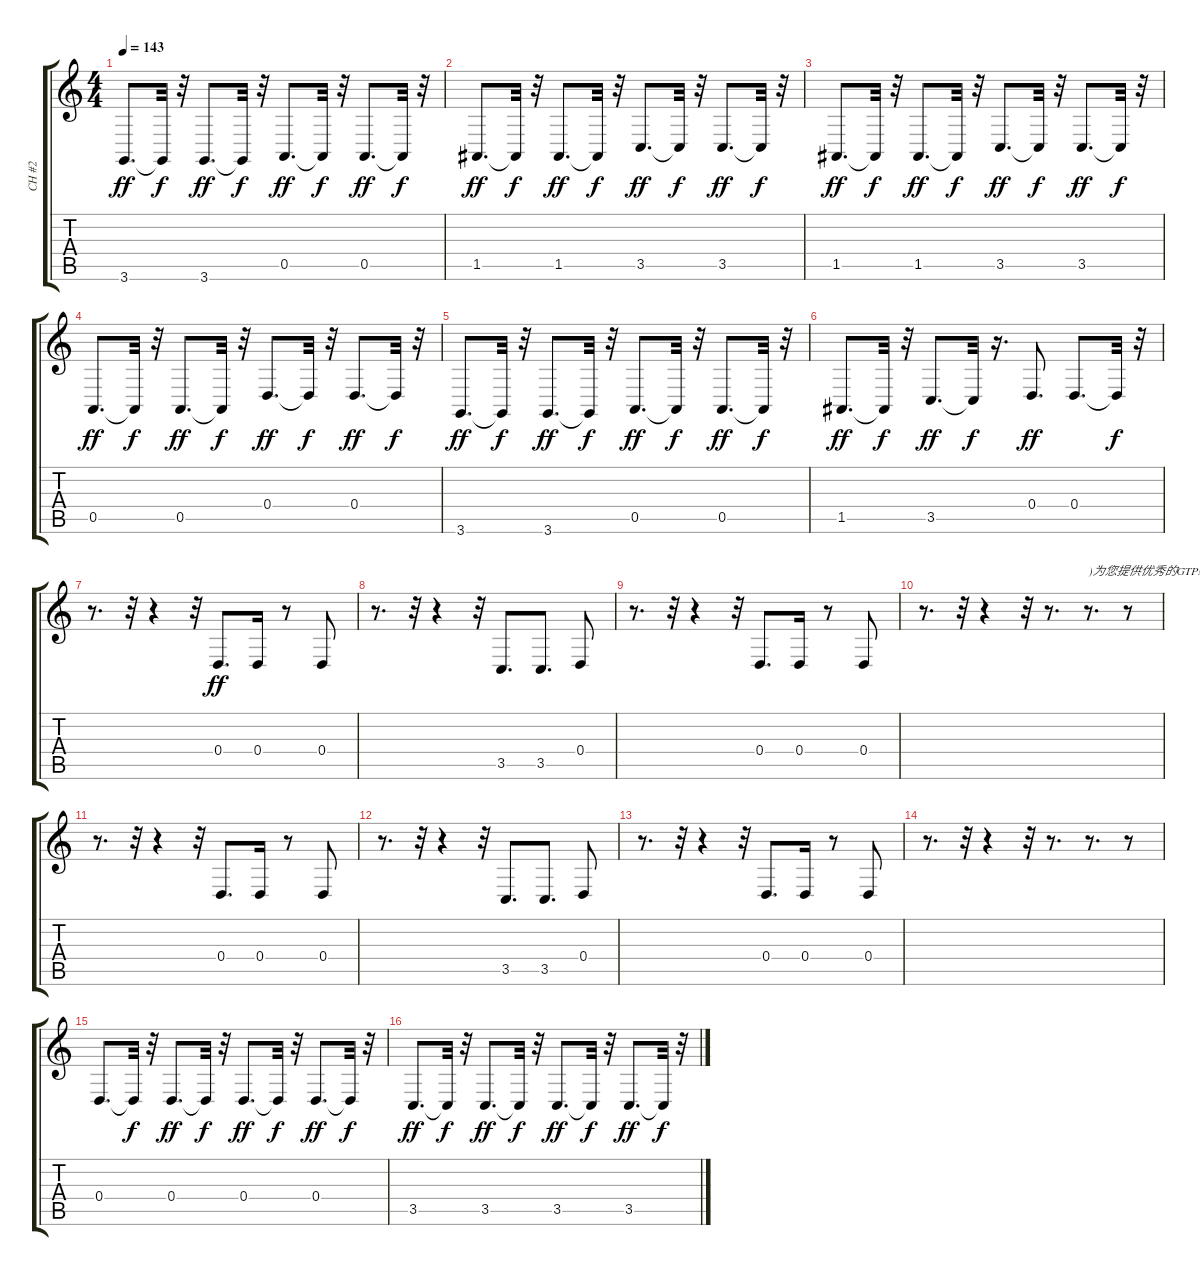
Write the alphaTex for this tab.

\track ("CH #2" "CH #2") {instrument lead5charang}
\staff {score tabs}
\tuning (E4 B3 G3 D3 A2 E2) {hide}
\ts (4 4)
\tempo 143
\clef g2
\ks c
3.6.8{d dy ff} 3.6{t}.32{dy f} r.32 3.6.8{d dy ff} 3.6{t}.32{dy f} r.32 0.5.8{d dy ff} 0.5{t}.32{dy f} r.32 0.5.8{d dy ff} 0.5{t}.32{dy f} r.32 |
1.5.8{d dy ff} 1.5{t}.32{dy f} r.32 1.5.8{d dy ff} 1.5{t}.32{dy f} r.32 3.5.8{d dy ff} 3.5{t}.32{dy f} r.32 3.5.8{d dy ff} 3.5{t}.32{dy f} r.32 |
1.5.8{d dy ff} 1.5{t}.32{dy f} r.32 1.5.8{d dy ff} 1.5{t}.32{dy f} r.32 3.5.8{d dy ff} 3.5{t}.32{dy f} r.32 3.5.8{d dy ff} 3.5{t}.32{dy f} r.32 |
0.5.8{d dy ff} 0.5{t}.32{dy f} r.32 0.5.8{d dy ff} 0.5{t}.32{dy f} r.32 0.4.8{d dy ff} 0.4{t}.32{dy f} r.32 0.4.8{d dy ff} 0.4{t}.32{dy f} r.32 |
3.6.8{d dy ff} 3.6{t}.32{dy f} r.32 3.6.8{d dy ff} 3.6{t}.32{dy f} r.32 0.5.8{d dy ff} 0.5{t}.32{dy f} r.32 0.5.8{d dy ff} 0.5{t}.32{dy f} r.32 |
1.5.8{d dy ff} 1.5{t}.32{dy f} r.32 3.5.8{d dy ff} 3.5{t}.32{dy f} r.16{d} 0.4.8{d dy ff} 0.4.8{d} 0.4{t}.32{dy f} r.32 |
r.8{d} r.32 r.4 r.32 0.4.8{d dy ff} 0.4.16 r.8 0.4.8 |
r.8{d} r.32 r.4 r.32 3.5.8{d} 3.5.8{d} 0.4.8 |
r.8{d} r.32 r.4 r.32 0.4.8{d} 0.4.16 r.8 0.4.8 |
r.8{d} r.32 r.4 r.32 r.8{d} r.8{d txt ")为您提供优秀的GTP!"} r.8 |
r.8{d} r.32 r.4 r.32 0.4.8{d} 0.4.16 r.8 0.4.8 |
r.8{d} r.32 r.4 r.32 3.5.8{d} 3.5.8{d} 0.4.8 |
r.8{d} r.32 r.4 r.32 0.4.8{d} 0.4.16 r.8 0.4.8 |
r.8{d} r.32 r.4 r.32 r.8{d} r.8{d} r.8 |
0.4.8{d} 0.4{t}.32{dy f} r.32 0.4.8{d dy ff} 0.4{t}.32{dy f} r.32 0.4.8{d dy ff} 0.4{t}.32{dy f} r.32 0.4.8{d dy ff} 0.4{t}.32{dy f} r.32 |
3.5.8{d dy ff} 3.5{t}.32{dy f} r.32 3.5.8{d dy ff} 3.5{t}.32{dy f} r.32 3.5.8{d dy ff} 3.5{t}.32{dy f} r.32 3.5.8{d dy ff} 3.5{t}.32{dy f} r.32
